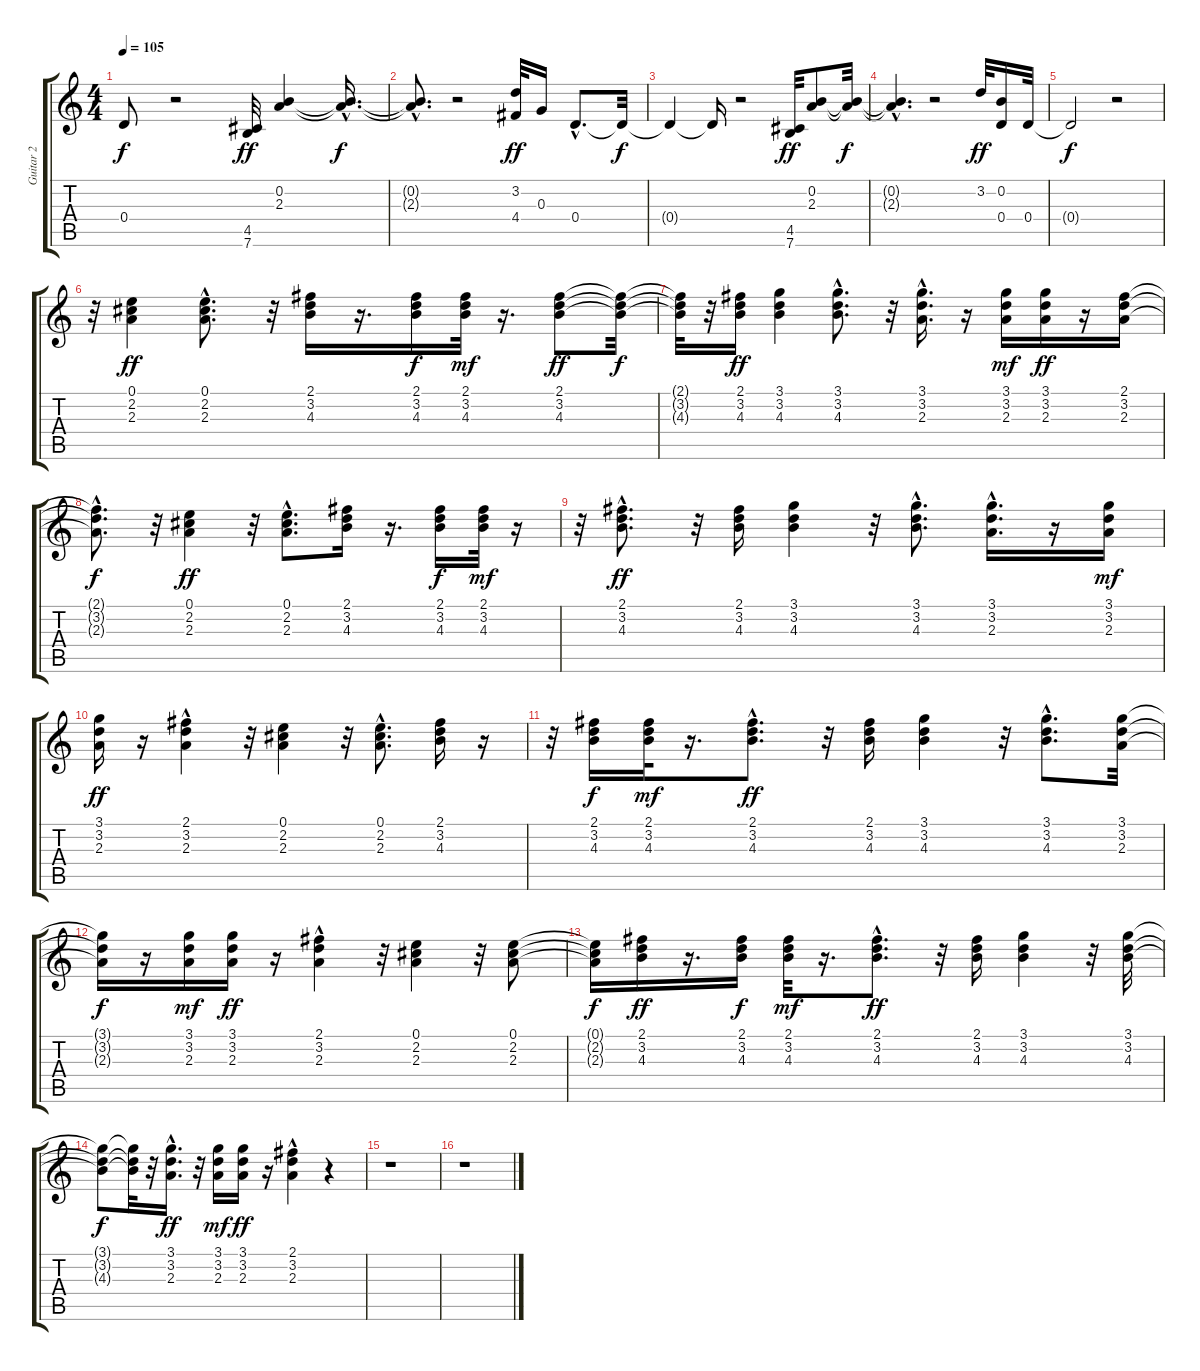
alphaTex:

\track ("Guitar 2" "Guitar 2") {instrument acousticguitarsteel}
\staff {score tabs}
\tuning (E4 B3 G3 D3 A2 E2) {hide}
\ts (4 4)
\tempo 105
\clef g2
\ks c
0.4{t}.8{dy f} r.2 (4.5 7.6).32{dy ff} (0.2 2.3).4 (0.2{hac t} 2.3{hac t}).16{d dy f} |
(0.2{hac t} 2.3{hac t}).8{d} r.2 (3.2 4.4).32{dy ff} 0.3.16 0.4{hac}.8{d} 0.4{t}.32{dy f} |
0.4{t}.4 0.4{t}.16 r.2 (4.5 7.6).32{dy ff} (0.2 2.3).8 (0.2{t} 2.3{t}).32{dy f} |
(0.2{hac t} 2.3{hac t}).4{d} r.2 3.2.32{dy ff} (0.2 0.4).16 0.4.32 |
0.4{t}.2{dy f} r.2 |
r.32 (0.1 2.2 2.3).4{dy ff} (0.1{hac} 2.2{hac} 2.3{hac}).8{d} r.32 (2.1 3.2 4.3).16 r.16{d} (2.1 3.2 4.3).16{dy f} (2.1 3.2 4.3).32{dy mf} r.16{d} (2.1 3.2 4.3).8{dy ff} (2.1{t} 3.2{t} 4.3{t}).32{dy f} |
(2.1{t} 3.2{t} 4.3{t}).32 r.32 (2.1 3.2 4.3).16{dy ff} (3.1 3.2 4.3).4 (3.1{hac} 3.2{hac} 4.3{hac}).8{d} r.32 (3.1{hac} 3.2{hac} 2.3{hac}).16{d} r.16 (3.1 3.2 2.3).16{dy mf} (3.1 3.2 2.3).16{dy ff} r.16 (2.1 3.2 2.3).16 |
(2.1{hac t} 3.2{t} 2.3{t}).8{d dy f} r.32 (0.1 2.2 2.3).4{dy ff} r.32 (0.1{hac} 2.2{hac} 2.3{hac}).8{d} (2.1 3.2 4.3).16 r.16{d} (2.1 3.2 4.3).16{dy f} (2.1 3.2 4.3).32{dy mf} r.16 |
r.32 (2.1{hac} 3.2{hac} 4.3{hac}).8{d dy ff} r.32 (2.1 3.2 4.3).16 (3.1 3.2 4.3).4 r.32 (3.1{hac} 3.2{hac} 4.3{hac}).8{d} (3.1{hac} 3.2{hac} 2.3{hac}).16{d} r.16 (3.1 3.2 2.3).16{dy mf} |
(3.1 3.2 2.3).16{dy ff} r.16 (2.1 3.2{hac} 2.3{hac}).4 r.32 (0.1 2.2 2.3).4 r.32 (0.1{hac} 2.2{hac} 2.3{hac}).8{d} (2.1 3.2 4.3).16 r.16 |
r.32 (2.1 3.2 4.3).16{dy f} (2.1 3.2 4.3).32{dy mf} r.16{d} (2.1{hac} 3.2{hac} 4.3{hac}).8{d dy ff} r.32 (2.1 3.2 4.3).16 (3.1 3.2 4.3).4 r.32 (3.1{hac} 3.2{hac} 4.3{hac}).8{d} (3.1 3.2 2.3).32 |
(3.1{t} 3.2{t} 2.3{t}).16{dy f} r.16 (3.1 3.2 2.3).16{dy mf} (3.1 3.2 2.3).16{dy ff} r.16 (2.1 3.2{hac} 2.3{hac}).4 r.32 (0.1 2.2 2.3).4 r.32 (0.1 2.2 2.3).8 |
(0.1{t} 2.2{t} 2.3{t}).16{dy f} (2.1 3.2 4.3).16{dy ff} r.16{d} (2.1 3.2 4.3).16{dy f} (2.1 3.2 4.3).32{dy mf} r.16{d} (2.1{hac} 3.2{hac} 4.3{hac}).8{d dy ff} r.32 (2.1 3.2 4.3).16 (3.1 3.2 4.3).4 r.32 (3.1 3.2 4.3).32 |
(3.1{t} 3.2{t} 4.3{t}).8{dy f} (3.1{t} 3.2{t} 4.3{t}).32 r.32 (3.1{hac} 3.2{hac} 2.3{hac}).16{d dy ff} r.32 (3.1 3.2 2.3).16{dy mf} (3.1 3.2 2.3).16{dy ff} r.16 (2.1 3.2{hac} 2.3{hac}).4 r.4 |
r.1 |
r.1
